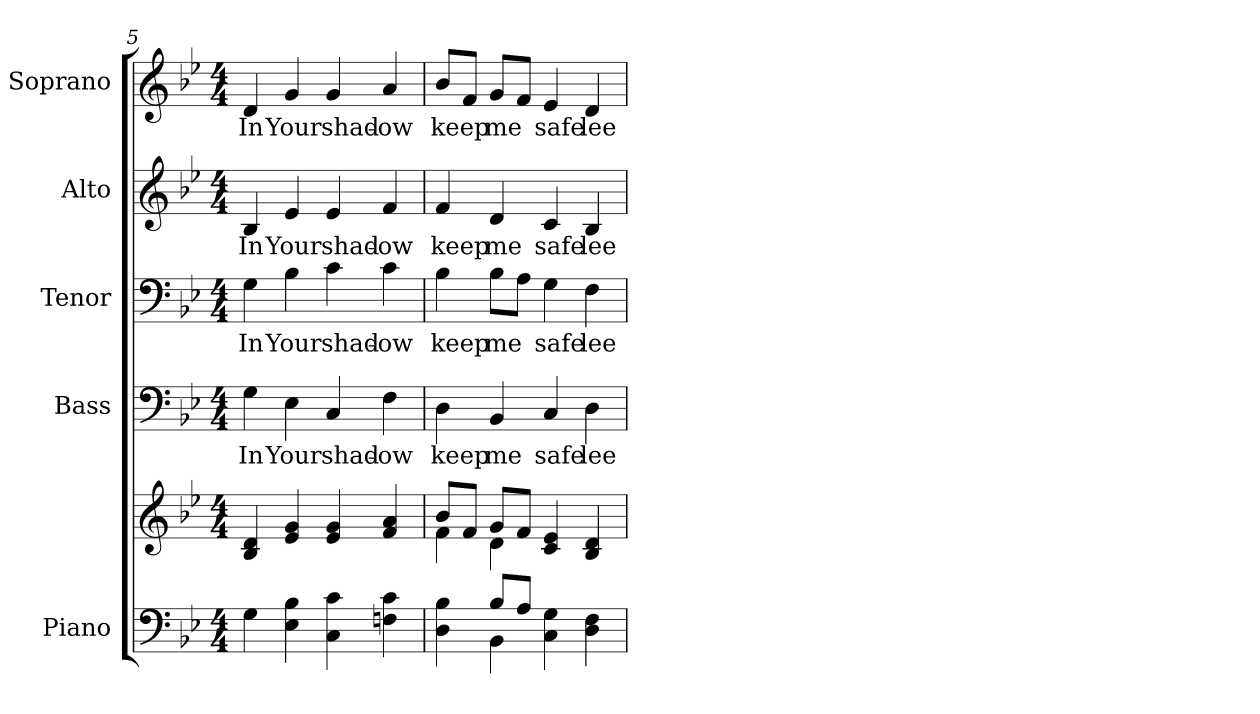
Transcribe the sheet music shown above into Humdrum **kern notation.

**kern	**kern	**kern	**text	**kern	**text	**kern	**text	**kern	**text
*part5	*part5	*part4	*part4	*part3	*part3	*part2	*part2	*part1	*part1
*staff6	*staff5	*staff4	*staff4	*staff3	*staff3	*staff2	*staff2	*staff1	*staff1
*I"Piano	*	*I"Bass	*	*I"Tenor	*	*I"Alto	*	*I"Soprano	*
*I'Pno.	*	*I'B.	*	*I'T.	*	*I'A.	*	*I'S.	*
!!LO:PB:g=z
*clefF4	*clefG2	*clefF4	*	*clefF4	*	*clefG2	*	*clefG2	*
*k[b-e-]	*k[b-e-]	*k[b-e-]	*	*k[b-e-]	*	*k[b-e-]	*	*k[b-e-]	*
*B-:	*B-:	*B-:	*	*B-:	*	*B-:	*	*B-:	*
*M4/4	*M4/4	*M4/4	*	*M4/4	*	*M4/4	*	*M4/4	*
=5	=5	=5	=5	=5	=5	=5	=5	=5	=5
!	!	!	!LO:LY:b:color=#000000	!	!	!	!	!	!
!	!	!	!	!	!LO:LY:b:color=#000000	!	!	!	!
!	!	!	!	!	!	!	!LO:LY:b:color=#000000	!	!
!	!	!	!	!	!	!	!	!	!LO:LY:b:color=#000000
4Gi\	4B-i/ 4di	4Gi\	In	4Gi\	In	4B-i/	In	4di/	In
!	!	!	!LO:LY:b:color=#000000	!	!	!	!	!	!
!	!	!	!	!	!LO:LY:b:color=#000000	!	!	!	!
!	!	!	!	!	!	!	!LO:LY:b:color=#000000	!	!
!	!	!	!	!	!	!	!	!	!LO:LY:b:color=#000000
4E-i\ 4B-i	4e-i/ 4gi	4E-i\	Your	4B-i\	Your	4e-i/	Your	4gi/	Your
!	!	!	!LO:LY:b:color=#000000	!	!	!	!	!	!
!	!	!	!	!	!LO:LY:b:color=#000000	!	!	!	!
!	!	!	!	!	!	!	!LO:LY:b:color=#000000	!	!
!	!	!	!	!	!	!	!	!	!LO:LY:b:color=#000000
4Ci\ 4ci	4e-i/ 4gi	4Ci/	shad-	4ci\	shad-	4e-i/	shad-	4gi/	shad-
!	!	!	!LO:LY:b:color=#000000	!	!	!	!	!	!
!	!	!	!	!	!LO:LY:b:color=#000000	!	!	!	!
!	!	!	!	!	!	!	!LO:LY:b:color=#000000	!	!
!	!	!	!	!	!	!	!	!	!LO:LY:b:color=#000000
4Fni\ 4ci	4fi/ 4ai	4Fi\	-ow	4ci\	-ow	4fi/	-ow	4ai/	-ow
=6	=6	=6	=6	=6	=6	=6	=6	=6	=6
*^	*^	*	*	*	*	*	*	*	*
!	!	!	!	!	!LO:LY:b:color=#000000	!	!	!	!	!	!
!	!	!	!	!	!	!	!LO:LY:b:color=#000000	!	!	!	!
!	!	!	!	!	!	!	!	!	!LO:LY:b:color=#000000	!	!
!	!	!	!	!	!	!	!	!	!	!	!LO:LY:b:color=#000000
4Di\ 4B-i	4ryy	8b-i/L	4fi\	4Di\	keep	4B-i\	keep	4fi/	keep	8b-i/L	keep
.	.	8fi/J	.	.	.	.	.	.	.	8fi/J	.
!	!	!	!	!	!LO:LY:b:color=#000000	!	!	!	!	!	!
!	!	!	!	!	!	!	!LO:LY:b:color=#000000	!	!	!	!
!	!	!	!	!	!	!	!	!	!LO:LY:b:color=#000000	!	!
!	!	!	!	!	!	!	!	!	!	!	!LO:LY:b:color=#000000
8B-i/L	4BB-i\	8gi/L	4di\	4BB-i/	me	8B-i\L	me	4di/	me	8gi/L	me
8Ai/J	.	8fi/J	.	.	.	8Ai\J	.	.	.	8fi/J	.
!	!	!	!	!	!LO:LY:b:color=#000000	!	!	!	!	!	!
!	!	!	!	!	!	!	!LO:LY:b:color=#000000	!	!	!	!
!	!	!	!	!	!	!	!	!	!LO:LY:b:color=#000000	!	!
!	!	!	!	!	!	!	!	!	!	!	!LO:LY:b:color=#000000
4Ci\ 4Gi	2ryy	4ci/ 4e-i	2ryy	4Ci/	safe	4Gi\	safe	4ci/	safe	4e-i/	safe
!	!	!	!	!	!LO:LY:b:color=#000000	!	!	!	!	!	!
!	!	!	!	!	!	!	!LO:LY:b:color=#000000	!	!	!	!
!	!	!	!	!	!	!	!	!	!LO:LY:b:color=#000000	!	!
!	!	!	!	!	!	!	!	!	!	!	!LO:LY:b:color=#000000
4Di\ 4Fi	.	4B-i/ 4di	.	4Di\	lee	4Fi\	lee	4B-i/	lee	4di/	lee
*v	*v	*	*	*	*	*	*	*	*	*	*
*	*v	*v	*	*	*	*	*	*	*	*
=	=	=	=	=	=	=	=	=	=
*-	*-	*-	*-	*-	*-	*-	*-	*-	*-
